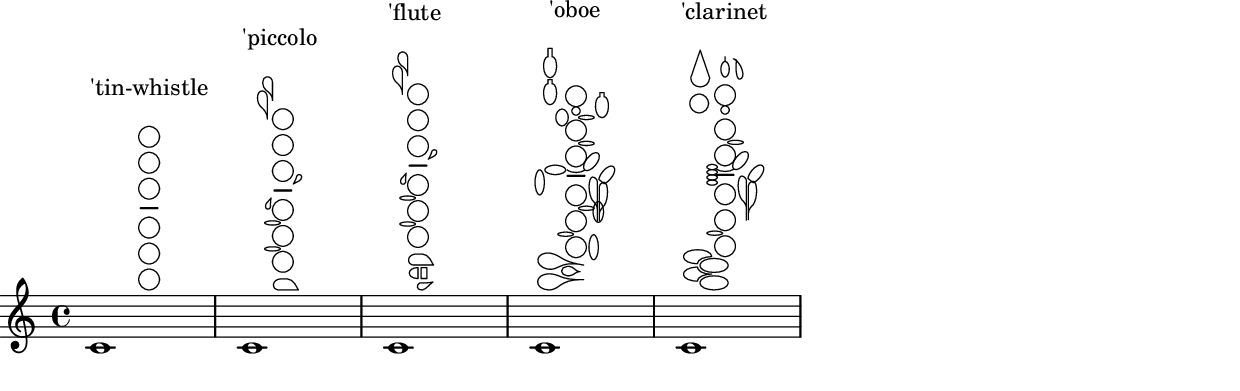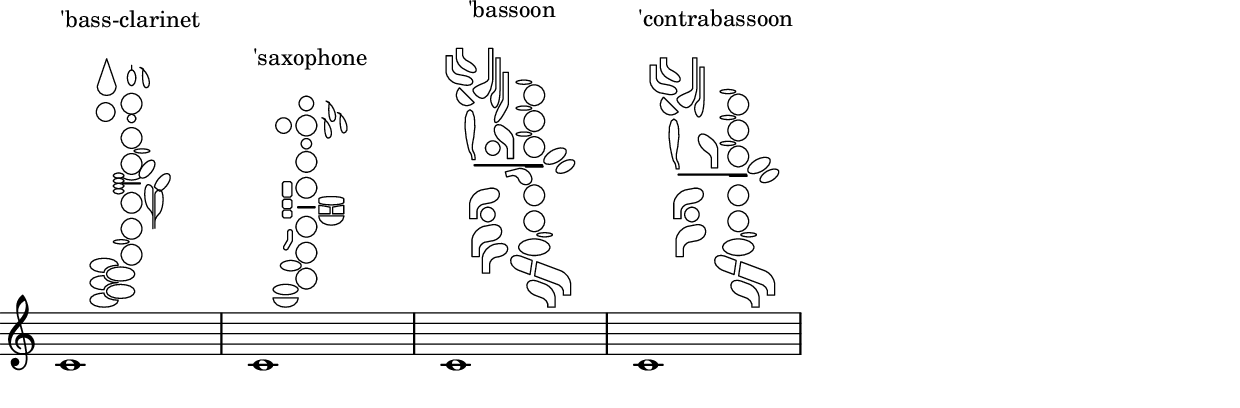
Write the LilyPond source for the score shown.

%% Generated by lilypond-book
%% Options: [exampleindent=10.16\mm,indent=0\mm,line-width=160\mm,paper-height=845.047\pt,paper-width=597.508\pt,papersize='(cons (* 597.508 pt) (* 845.047 pt)),quote]
\include "lilypond-book-preamble.ly"


% ****************************************************************
% Start cut-&-pastable-section
% ****************************************************************

#(ly:set-option 'eps-box-padding 3.000000)



\paper {
  #(set-paper-size '(cons (* 597.508 pt) (* 845.047 pt)))
  indent = 0\mm
  line-width = 160\mm
  % offset the left padding, also add 1mm as lilypond creates cropped
  % images with a little space on the right
  line-width = #(- line-width (* mm  3.000000) (* mm 1))
  line-width = 160\mm - 2.0 * 10.16\mm
  % offset the left padding, also add 1mm as lilypond creates cropped
  % images with a little space on the right
  line-width = #(- line-width (* mm  3.000000) (* mm 1))
}

\layout {
  
}




% ****************************************************************
% ly snippet:
% ****************************************************************
\sourcefilename "snippets/woodwind-diagrams-listing.ly"
\sourcefileline 0
%% DO NOT EDIT this file manually; it was automatically
%% generated from the LilyPond Snippet Repository
%% (http://lsr.di.unimi.it).
%%
%% Make any changes in the LSR itself, or in
%% `Documentation/snippets/new/`, then run
%% `scripts/auxiliar/makelsr.pl`.
%%
%% This file is in the public domain.

\version "2.24.0"

\header {
%% Translation of GIT committish: a8a85e19654e46d725563e6deba44083ef137a2c
  texidocja = "
以下は、LilyPond で現在定義されている全ての木管楽器のダイアグラムです。
"
  doctitleja = "木管楽器のダイアグラムのリスト"

%% Translation of GIT committish: 2f3474d9af596d677ed5b7ce720ae4d0954a6b51
  texidocit = "
L'esempio seguente mostra tutti i diagrammi per i legni attualmente definiti
in LilyPond.

"
  doctitleit = "Elenco dei diagrammi per i legni"

%% Translation of GIT committish: 41a008e75e2fe29536406cdf0d71c32a4606f2b8
  texidocfr = "
Voici les différents instruments à vent de la section des bois pour
lesquels LilyPond peut, à ce jour, afficher des doigtés.
"

  doctitlefr = "Liste des diagrammes de doigtés pour bois"

%% Translation of GIT committish: b35da384a3367d8ee49a28f697c0ae8fb88b2e1e
  texidoces = "
El fragmento de música que aparece a continuación presenta todos los
diagramas de viento madera que se encuentran definidos en LilyPond por
el momento.

"
  doctitlees = "Listado de los diagramas para viento madera"

%%%    Translation of GIT committish: ab9e3136d78bfaf15cc6d77ed1975d252c3fe506


  texidocde="
Folgende Noten zeige alle Holzbläserdiagramme, die für LilyPond
definiert sind.

"
  doctitlede = "Liste der Holzbläserdiagramme"


%% Translation of GIT committish: 8ffecf6be17c6ec2ff87cf31873121a8cce29b09
  texidocca = "
El fragment de música que apareix a continuació presenta tots els
diagrames de vent fusta que es troben definits al LilyPond de
moment.

"
  doctitleca = "Llistat dels diagrames per a vent fusta"

  lsrtags = "specific-notation, winds"

  texidoc = "
The following music shows all of the woodwind diagrams currently
defined in LilyPond.
"

  doctitle = "Woodwind diagrams listing"
} % begin verbatim


\layout {
  indent = 0
}

\relative c' {
  \textLengthOn
  c1^
  \markup {
    \center-column {
      'tin-whistle
      " "
       \woodwind-diagram
                  #'tin-whistle
                  #'()
    }
  }

  c1^
  \markup {
    \center-column {
      'piccolo
      " "
       \woodwind-diagram
                  #'piccolo
                  #'()
    }
  }

  c1^
  \markup {
    \center-column {
       'flute
       " "
       \woodwind-diagram
          #'flute
          #'()
    }
  }
  c1^\markup {
    \center-column {
      'oboe
      " "
      \woodwind-diagram
        #'oboe
        #'()
    }
  }

  c1^\markup {
    \center-column {
      'clarinet
      " "
      \woodwind-diagram
        #'clarinet
        #'()
    }
  }

  c1^\markup {
    \center-column {
      'bass-clarinet
      " "
      \woodwind-diagram
        #'bass-clarinet
        #'()
    }
  }

  c1^\markup {
    \center-column {
      'saxophone
      " "
      \woodwind-diagram
        #'saxophone
        #'()
    }
  }

  c1^\markup {
    \center-column {
      'bassoon
      " "
      \woodwind-diagram
        #'bassoon
        #'()
    }
  }

  c1^\markup {
    \center-column {
      'contrabassoon
      " "
      \woodwind-diagram
        #'contrabassoon
        #'()
    }
  }
}



% ****************************************************************
% end ly snippet
% ****************************************************************
